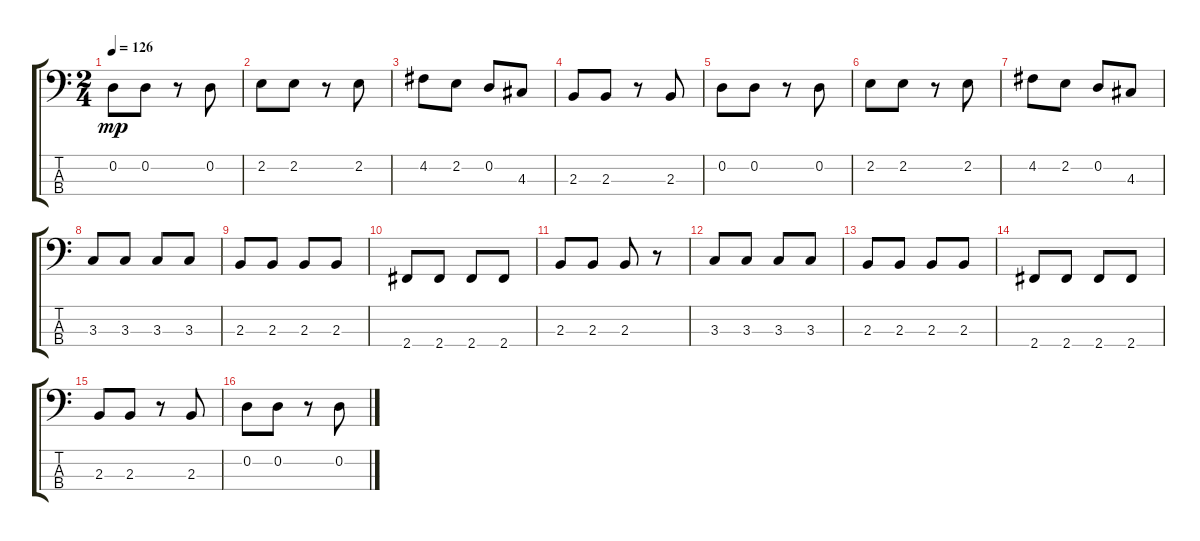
\track "" {instrument slapbass2}
\staff {score tabs}
\tuning (G2 D2 A1 E1) {hide}
\ts (2 4)
\tempo 126
\clef f4
\ks c
0.2.8{dy mp} 0.2.8 r.8 0.2.8 |
2.2.8 2.2.8 r.8 2.2.8 |
4.2.8 2.2.8 0.2.8 4.3.8 |
2.3.8 2.3.8 r.8 2.3.8 |
0.2.8 0.2.8 r.8 0.2.8 |
2.2.8 2.2.8 r.8 2.2.8 |
4.2.8 2.2.8 0.2.8 4.3.8 |
3.3.8 3.3.8 3.3.8 3.3.8 |
2.3.8 2.3.8 2.3.8 2.3.8 |
2.4.8 2.4.8 2.4.8 2.4.8 |
2.3.8 2.3.8 2.3.8 r.8 |
3.3.8 3.3.8 3.3.8 3.3.8 |
2.3.8 2.3.8 2.3.8 2.3.8 |
2.4.8 2.4.8 2.4.8 2.4.8 |
2.3.8 2.3.8 r.8 2.3.8 |
0.2.8 0.2.8 r.8 0.2.8
